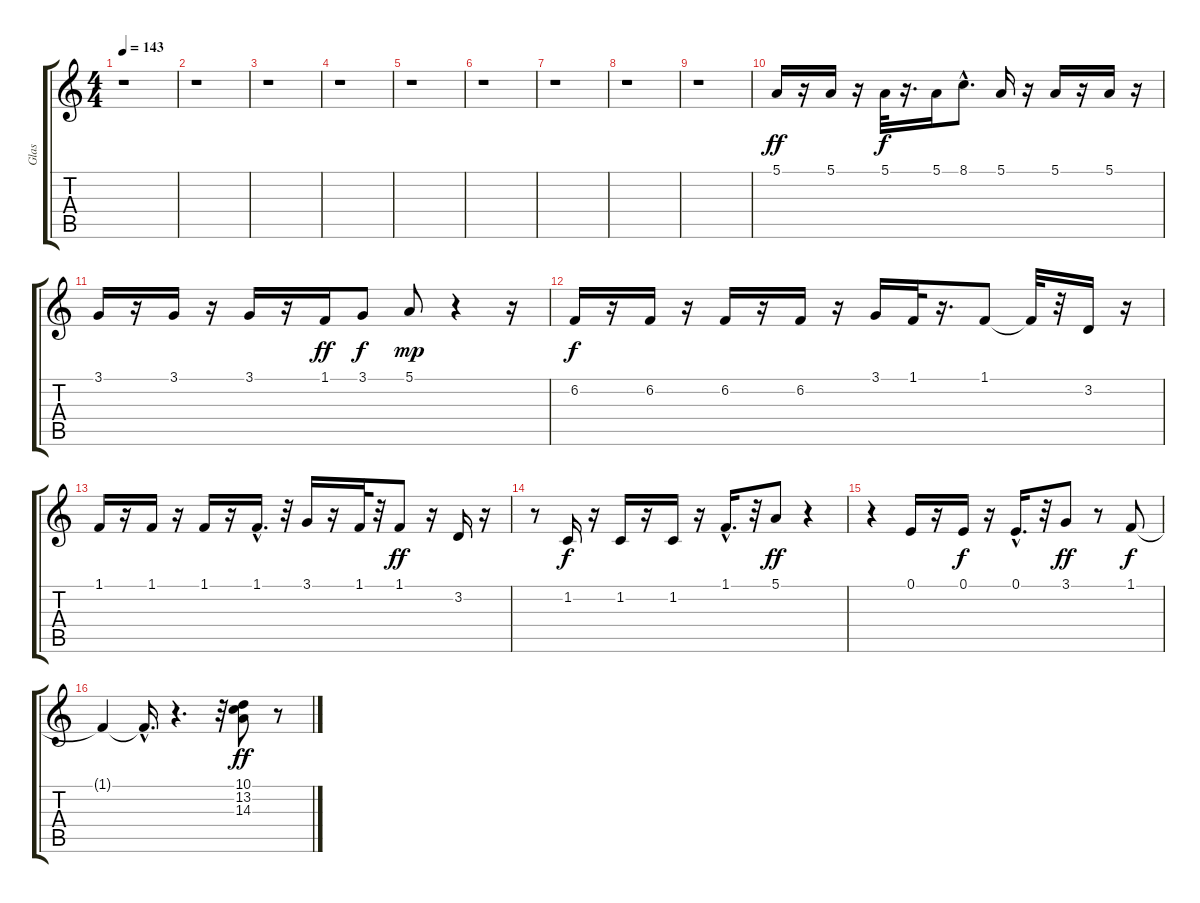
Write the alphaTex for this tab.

\track ("Glas" "Glas") {instrument lead8bassandlead}
\staff {score tabs}
\tuning (E4 B3 G3 D3 A2 E2) {hide}
\ts (4 4)
\tempo 143
\clef g2
\ks c
r.1{dy f} |
r.1 |
r.1 |
r.1 |
r.1 |
r.1 |
r.1 |
r.1 |
r.1 |
5.1.16{dy ff} r.16 5.1.16 r.16 5.1.32{dy f} r.16{d} 5.1.16 8.1{hac}.8{d} 5.1.16 r.16 5.1.16 r.16 5.1.16 r.16 |
3.1.16 r.16 3.1.16 r.16 3.1.16 r.16 1.1.16{dy ff} 3.1.8{dy f} 5.1.8{dy mp} r.4 r.16 |
6.2.16{dy f} r.16 6.2.16 r.16 6.2.16 r.16 6.2.16 r.16 3.1.16 1.1.32 r.16{d} 1.1.8 1.1{t}.32 r.32 3.2.16 r.16 |
1.1.16 r.16 1.1.16 r.16 1.1.16 r.16 1.1{hac}.16{d} r.32 3.1.16 r.16 1.1.32 r.32 1.1.8{dy ff} r.16 3.2.16 r.16 |
r.8 1.2.16{dy f} r.16 1.2.16 r.16 1.2.16 r.16 1.1{hac}.16{d} r.32 5.1.8{dy ff} r.4 |
r.4 0.1.16 r.16 0.1.16{dy f} r.16 0.1{hac}.16{d} r.32 3.1.8{dy ff} r.8 1.1.8{dy f} |
1.1{t}.4 1.1{hac t}.16{d} r.4{d} r.32 (10.1 13.2 14.3).8{dy ff} r.8
